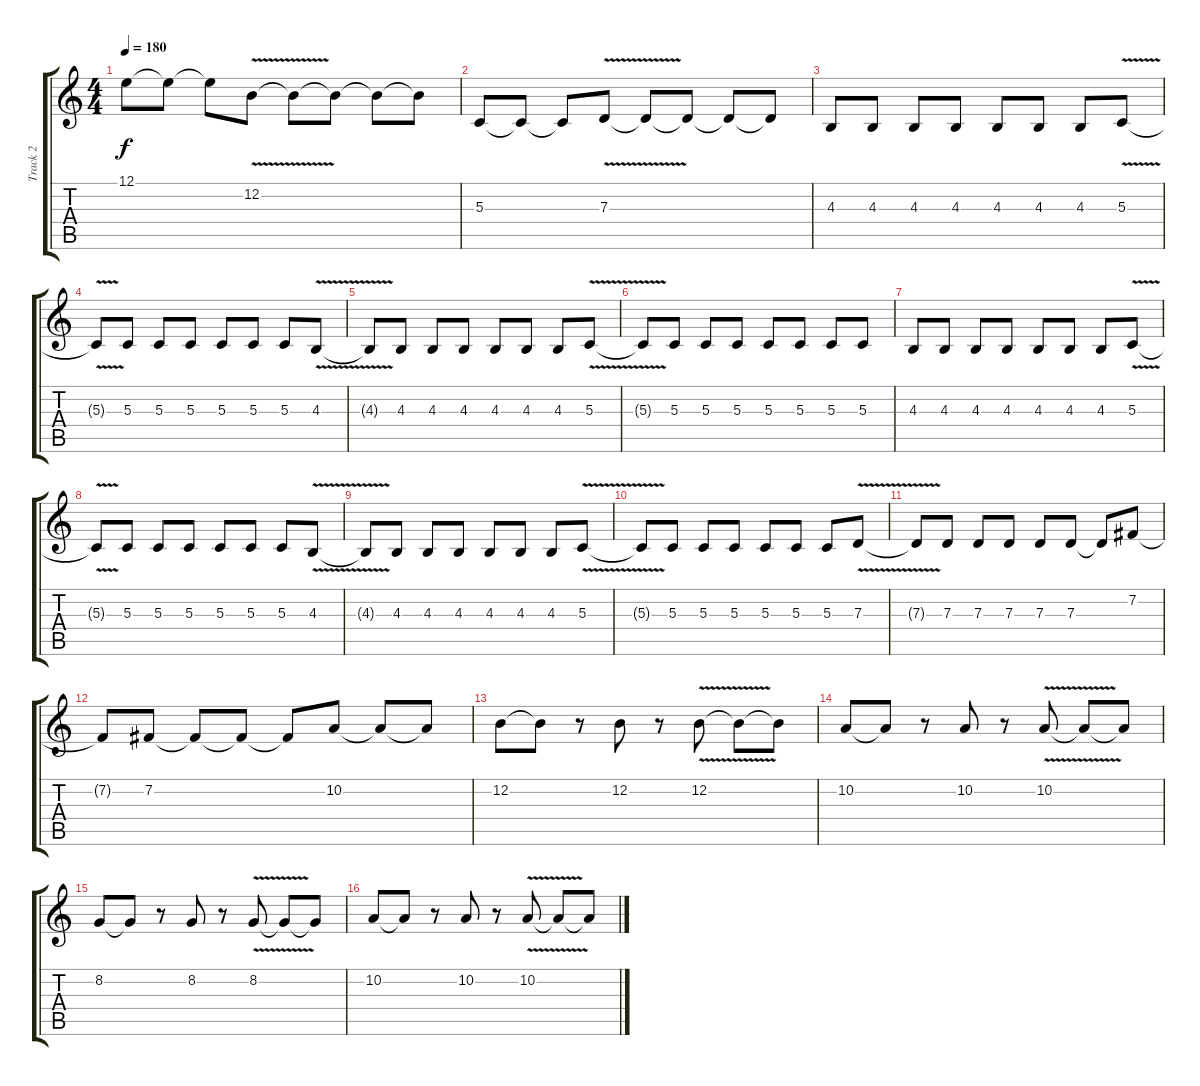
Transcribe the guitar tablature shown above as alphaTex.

\track ("Track 2" "Track 2") {instrument lead5charang}
\staff {score tabs}
\tuning (E4 B3 G3 D3 A2 E2) {hide}
\ts (4 4)
\tempo 180
\clef g2
\ks c
12.1.8{dy f} 12.1{t}.8 12.1{t}.8 12.2{v}.8 12.2{t}.8 12.2{t}.8 12.2{t}.8 12.2{t}.8 |
5.3.8 5.3{t}.8 5.3{t}.8 7.3{v}.8 7.3{t}.8 7.3{t}.8 7.3{t}.8 7.3{t}.8 |
4.3.8 4.3.8 4.3.8 4.3.8 4.3.8 4.3.8 4.3.8 5.3{v}.8 |
5.3{t}.8 5.3.8 5.3.8 5.3.8 5.3.8 5.3.8 5.3.8 4.3{v}.8 |
4.3{t}.8 4.3.8 4.3.8 4.3.8 4.3.8 4.3.8 4.3.8 5.3{v}.8 |
5.3{t}.8 5.3.8 5.3.8 5.3.8 5.3.8 5.3.8 5.3.8 5.3.8 |
4.3.8 4.3.8 4.3.8 4.3.8 4.3.8 4.3.8 4.3.8 5.3{v}.8 |
5.3{t}.8 5.3.8 5.3.8 5.3.8 5.3.8 5.3.8 5.3.8 4.3{v}.8 |
4.3{t}.8 4.3.8 4.3.8 4.3.8 4.3.8 4.3.8 4.3.8 5.3{v}.8 |
5.3{t}.8 5.3.8 5.3.8 5.3.8 5.3.8 5.3.8 5.3.8 7.3{v}.8 |
7.3{t}.8 7.3.8 7.3.8 7.3.8 7.3.8 7.3.8 7.3{t}.8 7.2.8 |
7.2{t}.8 7.2.8 7.2{t}.8 7.2{t}.8 7.2{t}.8 10.2.8 10.2{t}.8 10.2{t}.8 |
12.2.8 12.2{t}.8 r.8 12.2.8 r.8 12.2{v}.8 12.2{t}.8 12.2{t}.8 |
10.2.8 10.2{t}.8 r.8 10.2.8 r.8 10.2{v}.8 10.2{t}.8 10.2{t}.8 |
8.2.8 8.2{t}.8 r.8 8.2.8 r.8 8.2{v}.8 8.2{t}.8 8.2{t}.8 |
10.2.8 10.2{t}.8 r.8 10.2.8 r.8 10.2{v}.8 10.2{t}.8 10.2{t}.8
